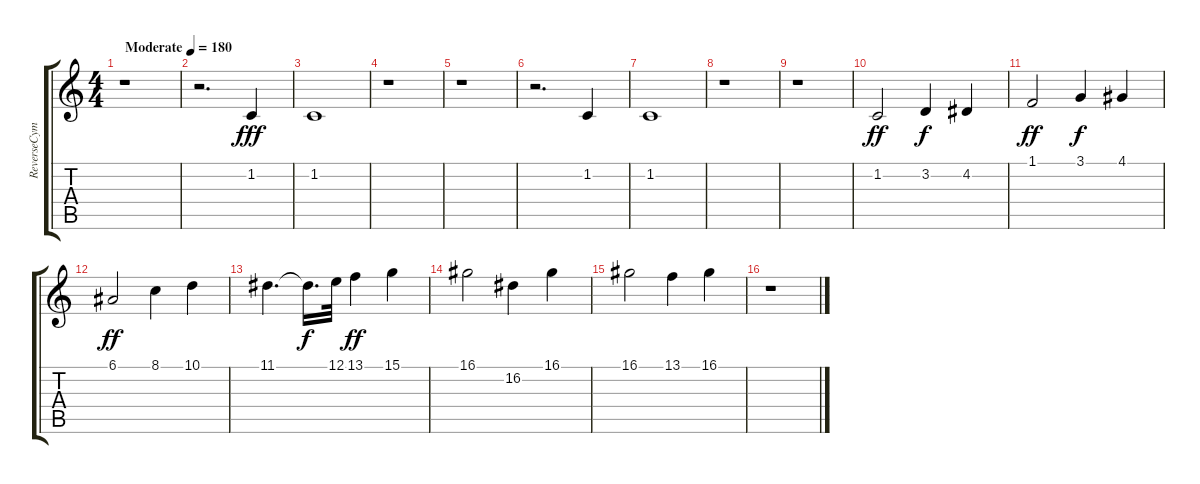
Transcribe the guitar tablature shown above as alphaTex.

\track ("ReverseCymbal" "ReverseCym") {instrument reversecymbal}
\staff {score tabs}
\tuning (E4 B3 G3 D3 A2 E2) {hide}
\ts (4 4)
\tempo (180 "Moderate")
\clef g2
\ks c
r.1{dy fff instrument reversecymbal} |
r.2{d} 1.2.4{balance 16} |
1.2.1{balance 13} |
r.1 |
r.1 |
r.2{d} 1.2.4{balance 16} |
1.2.1{balance 13} |
r.1 |
r.1 |
1.2.2{dy ff volume 10 balance 8 instrument synthstrings1} 3.2.4{dy f} 4.2.4 |
1.1.2{dy ff} 3.1.4{dy f} 4.1.4 |
6.1.2{dy ff} 8.1.4 10.1.4 |
11.1.4{d} 11.1{t}.16{d dy f} 12.1.32 13.1.4{dy ff} 15.1.4 |
16.1.2 16.2.4 16.1.4 |
16.1.2 13.1.4 16.1.4 |
r.1
